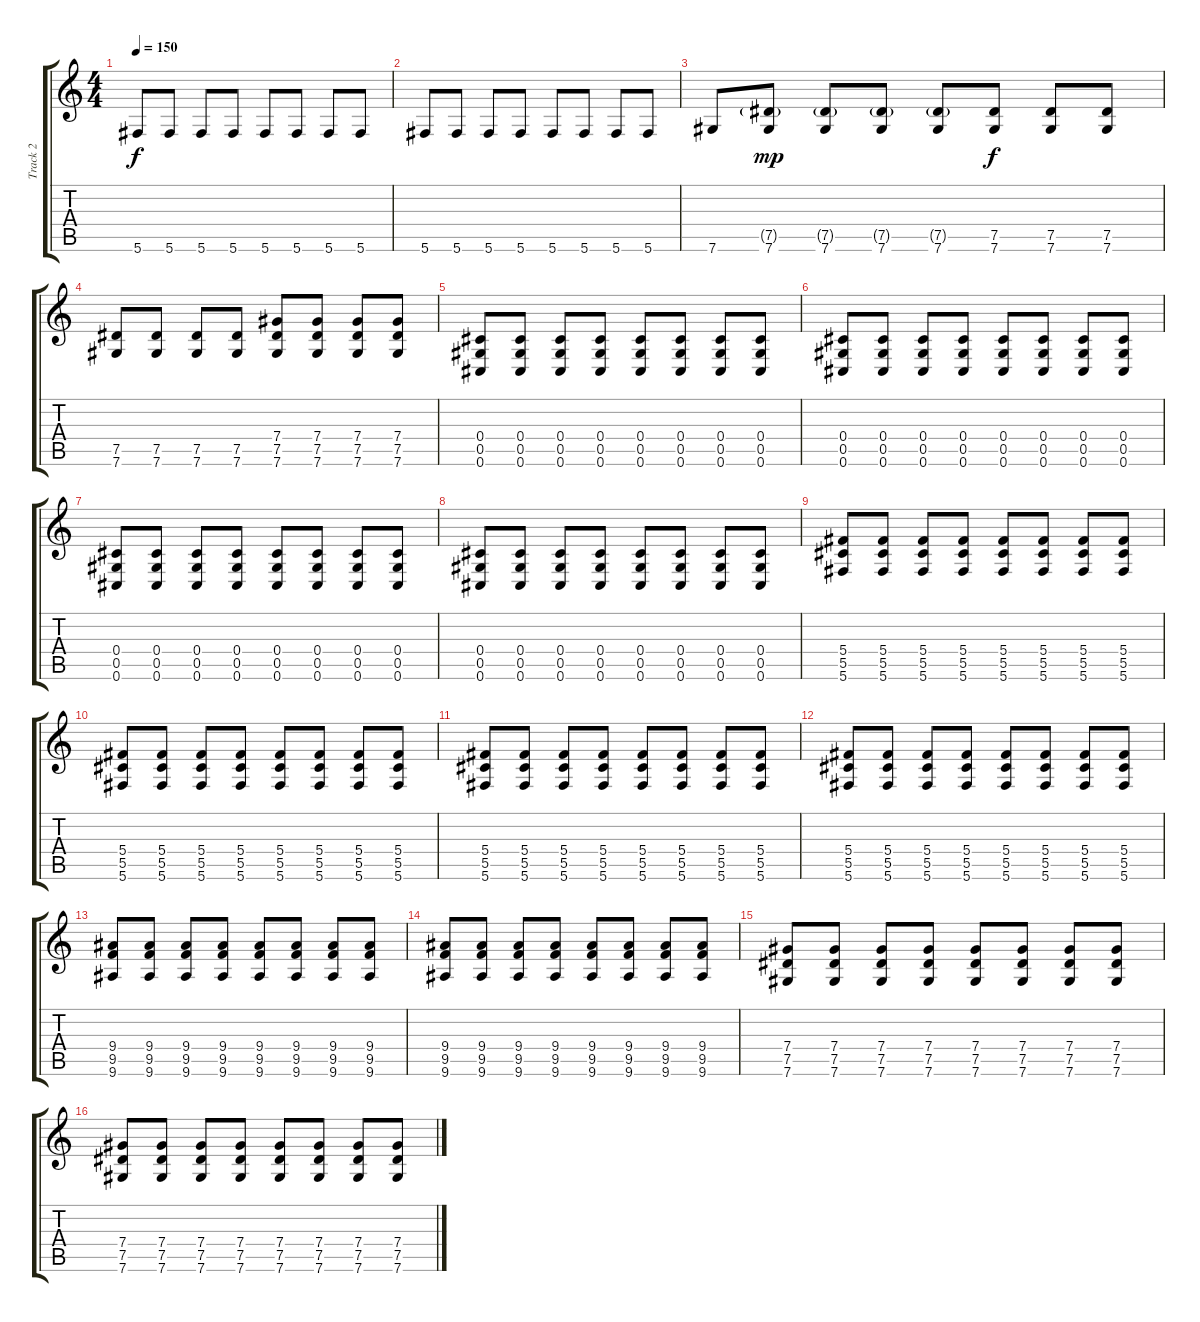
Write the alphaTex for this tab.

\track ("Track 2" "Track 2") {instrument distortionguitar bank 255}
\staff {score tabs}
\tuning (Eb4 Bb3 Gb3 Db3 Ab2 Db2) {hide}
\ts (4 4)
\tempo 150
\clef g2
\ks c
5.6.8{dy f} 5.6.8 5.6.8 5.6.8 5.6.8 5.6.8 5.6.8 5.6.8 |
5.6.8 5.6.8 5.6.8 5.6.8 5.6.8 5.6.8 5.6.8 5.6.8 |
7.6.8 (7.5{g} 7.6).8{dy mp} (7.5{g} 7.6).8 (7.5{g} 7.6).8 (7.5{g} 7.6).8 (7.5 7.6).8{dy f} (7.5 7.6).8 (7.5 7.6).8 |
(7.5 7.6).8 (7.5 7.6).8 (7.5 7.6).8 (7.5 7.6).8 (7.4 7.5 7.6).8 (7.4 7.5 7.6).8 (7.4 7.5 7.6).8 (7.4 7.5 7.6).8 |
(0.4 0.5 0.6).8 (0.4 0.5 0.6).8 (0.4 0.5 0.6).8 (0.4 0.5 0.6).8 (0.4 0.5 0.6).8 (0.4 0.5 0.6).8 (0.4 0.5 0.6).8 (0.4 0.5 0.6).8 |
(0.4 0.5 0.6).8 (0.4 0.5 0.6).8 (0.4 0.5 0.6).8 (0.4 0.5 0.6).8 (0.4 0.5 0.6).8 (0.4 0.5 0.6).8 (0.4 0.5 0.6).8 (0.4 0.5 0.6).8 |
(0.4 0.5 0.6).8 (0.4 0.5 0.6).8 (0.4 0.5 0.6).8 (0.4 0.5 0.6).8 (0.4 0.5 0.6).8 (0.4 0.5 0.6).8 (0.4 0.5 0.6).8 (0.4 0.5 0.6).8 |
(0.4 0.5 0.6).8 (0.4 0.5 0.6).8 (0.4 0.5 0.6).8 (0.4 0.5 0.6).8 (0.4 0.5 0.6).8 (0.4 0.5 0.6).8 (0.4 0.5 0.6).8 (0.4 0.5 0.6).8 |
(5.4 5.5 5.6).8 (5.4 5.5 5.6).8 (5.4 5.5 5.6).8 (5.4 5.5 5.6).8 (5.4 5.5 5.6).8 (5.4 5.5 5.6).8 (5.4 5.5 5.6).8 (5.4 5.5 5.6).8 |
(5.4 5.5 5.6).8 (5.4 5.5 5.6).8 (5.4 5.5 5.6).8 (5.4 5.5 5.6).8 (5.4 5.5 5.6).8 (5.4 5.5 5.6).8 (5.4 5.5 5.6).8 (5.4 5.5 5.6).8 |
(5.4 5.5 5.6).8 (5.4 5.5 5.6).8 (5.4 5.5 5.6).8 (5.4 5.5 5.6).8 (5.4 5.5 5.6).8 (5.4 5.5 5.6).8 (5.4 5.5 5.6).8 (5.4 5.5 5.6).8 |
(5.4 5.5 5.6).8 (5.4 5.5 5.6).8 (5.4 5.5 5.6).8 (5.4 5.5 5.6).8 (5.4 5.5 5.6).8 (5.4 5.5 5.6).8 (5.4 5.5 5.6).8 (5.4 5.5 5.6).8 |
(9.4 9.5 9.6).8 (9.4 9.5 9.6).8 (9.4 9.5 9.6).8 (9.4 9.5 9.6).8 (9.4 9.5 9.6).8 (9.4 9.5 9.6).8 (9.4 9.5 9.6).8 (9.4 9.5 9.6).8 |
(9.4 9.5 9.6).8 (9.4 9.5 9.6).8 (9.4 9.5 9.6).8 (9.4 9.5 9.6).8 (9.4 9.5 9.6).8 (9.4 9.5 9.6).8 (9.4 9.5 9.6).8 (9.4 9.5 9.6).8 |
(7.4 7.5 7.6).8 (7.4 7.5 7.6).8 (7.4 7.5 7.6).8 (7.4 7.5 7.6).8 (7.4 7.5 7.6).8 (7.4 7.5 7.6).8 (7.4 7.5 7.6).8 (7.4 7.5 7.6).8 |
(7.4 7.5 7.6).8 (7.4 7.5 7.6).8 (7.4 7.5 7.6).8 (7.4 7.5 7.6).8 (7.4 7.5 7.6).8 (7.4 7.5 7.6).8 (7.4 7.5 7.6).8 (7.4 7.5 7.6).8
